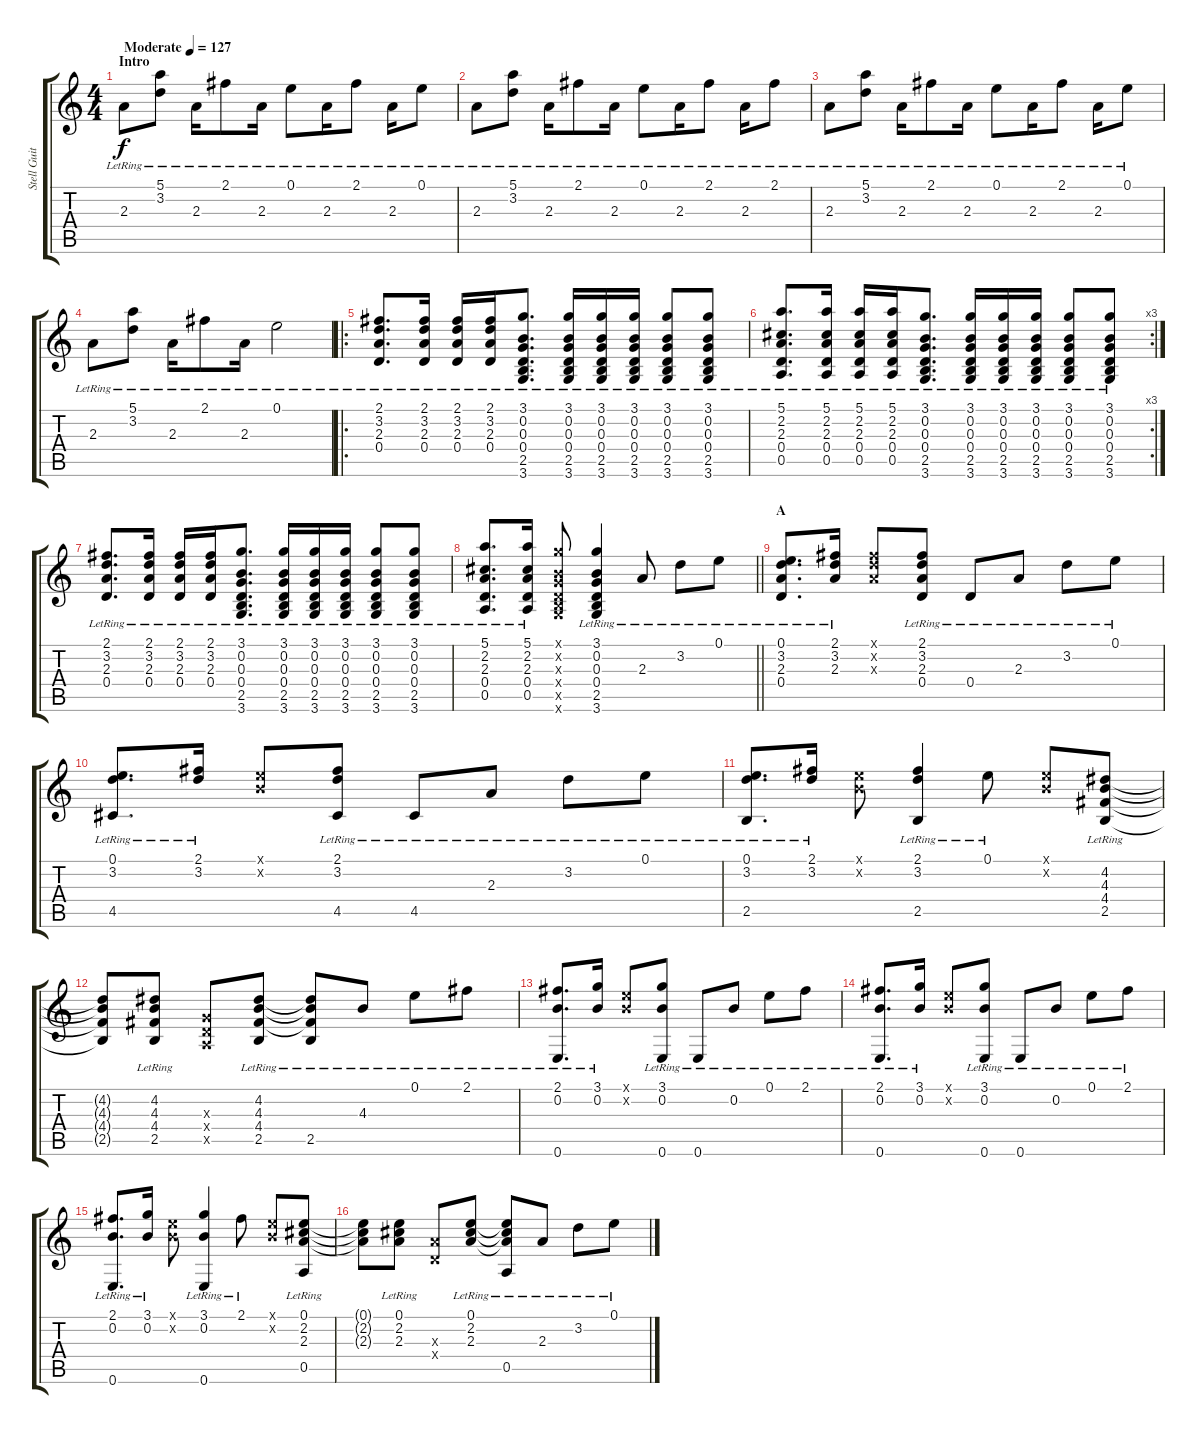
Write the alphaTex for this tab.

\track ("Stell Guitar" "Stell Guit") {instrument acousticguitarsteel}
\staff {score tabs}
\tuning (E4 B3 G3 D3 A2 E2) {hide}
\ts (4 4)
\section ("" "Intro")
\tempo (127 "Moderate")
\clef g2
\ks c
2.3{lr}.8{dy f instrument acousticguitarsteel} (5.1{lr} 3.2{lr}).8 2.3{lr}.16 2.1{lr}.8 2.3{lr}.16 0.1{lr}.8 2.3{lr}.16 2.1{lr}.8 2.3{lr}.16 0.1{lr}.8 |
2.3{lr}.8 (5.1{lr} 3.2{lr}).8 2.3{lr}.16 2.1{lr}.8 2.3{lr}.16 0.1{lr}.8 2.3{lr}.16 2.1{lr}.8 2.3{lr}.16 2.1{lr}.8 |
2.3{lr}.8 (5.1{lr} 3.2{lr}).8 2.3{lr}.16 2.1{lr}.8 2.3{lr}.16 0.1{lr}.8 2.3{lr}.16 2.1{lr}.8 2.3{lr}.16 0.1{lr}.8 |
2.3{lr}.8 (5.1{lr} 3.2{lr}).8 2.3{lr}.16 2.1{lr}.8 2.3{lr}.16 0.1{lr}.2 |
\ro
(2.1{lr} 3.2{lr} 2.3{lr} 0.4{lr}).8{d} (2.1{lr} 3.2{lr} 2.3{lr} 0.4{lr}).16 (2.1{lr} 3.2{lr} 2.3{lr} 0.4{lr}).16 (2.1{lr} 3.2{lr} 2.3{lr} 0.4{lr}).16 (3.1{lr} 0.2{lr} 0.3{lr} 0.4{lr} 2.5{lr} 3.6{lr}).8{d} (3.1{lr} 0.2{lr} 0.3{lr} 0.4{lr} 2.5{lr} 3.6{lr}).16 (3.1{lr} 0.2{lr} 0.3{lr} 0.4{lr} 2.5{lr} 3.6{lr}).16 (3.1{lr} 0.2{lr} 0.3{lr} 0.4{lr} 2.5{lr} 3.6{lr}).16 (3.1{lr} 0.2{lr} 0.3{lr} 0.4{lr} 2.5{lr} 3.6{lr}).8 (3.1{lr} 0.2{lr} 0.3{lr} 0.4{lr} 2.5{lr} 3.6{lr}).8 |
\rc 3
(5.1{lr} 2.2{lr} 2.3{lr} 0.4{lr} 0.5{lr}).8{d} (5.1{lr} 2.2{lr} 2.3{lr} 0.4{lr} 0.5{lr}).16 (5.1{lr} 2.2{lr} 2.3{lr} 0.4{lr} 0.5{lr}).16 (5.1{lr} 2.2{lr} 2.3{lr} 0.4{lr} 0.5{lr}).16 (3.1{lr} 0.2{lr} 0.3{lr} 0.4{lr} 2.5{lr} 3.6{lr}).8{d} (3.1{lr} 0.2{lr} 0.3{lr} 0.4{lr} 2.5{lr} 3.6{lr}).16 (3.1{lr} 0.2{lr} 0.3{lr} 0.4{lr} 2.5{lr} 3.6{lr}).16 (3.1{lr} 0.2{lr} 0.3{lr} 0.4{lr} 2.5{lr} 3.6{lr}).16 (3.1{lr} 0.2{lr} 0.3{lr} 0.4{lr} 2.5{lr} 3.6{lr}).8 (3.1{lr} 0.2{lr} 0.3{lr} 0.4{lr} 2.5{lr} 3.6{lr}).8 |
(2.1{lr} 3.2{lr} 2.3{lr} 0.4{lr}).8{d} (2.1{lr} 3.2{lr} 2.3{lr} 0.4{lr}).16 (2.1{lr} 3.2{lr} 2.3{lr} 0.4{lr}).16 (2.1{lr} 3.2{lr} 2.3{lr} 0.4{lr}).16 (3.1{lr} 0.2{lr} 0.3{lr} 0.4{lr} 2.5{lr} 3.6{lr}).8{d} (3.1{lr} 0.2{lr} 0.3{lr} 0.4{lr} 2.5{lr} 3.6{lr}).16 (3.1{lr} 0.2{lr} 0.3{lr} 0.4{lr} 2.5{lr} 3.6{lr}).16 (3.1{lr} 0.2{lr} 0.3{lr} 0.4{lr} 2.5{lr} 3.6{lr}).16 (3.1{lr} 0.2{lr} 0.3{lr} 0.4{lr} 2.5{lr} 3.6{lr}).8 (3.1{lr} 0.2{lr} 0.3{lr} 0.4{lr} 2.5{lr} 3.6{lr}).8 |
\barLineRight lightlight
(5.1{lr} 2.2{lr} 2.3{lr} 0.4{lr} 0.5{lr}).8{d} (5.1{lr} 2.2{lr} 2.3{lr} 0.4{lr} 0.5{lr}).16 (3.1{x} 0.2{x} 0.3{x} 0.4{x} 2.5{x} 3.6{x}).8 (3.1{lr} 0.2{lr} 0.3{lr} 0.4{lr} 2.5{lr} 3.6{lr}).4 2.3{lr}.8 3.2{lr}.8 0.1{lr}.8 |
\section ("" "A")
(0.1{lr} 3.2{lr} 2.3{lr} 0.4{lr}).8{d} (2.1{lr} 3.2{lr} 2.3{lr}).16 (2.1{x} 3.2{x} 2.3{x}).8 (2.1{lr} 3.2{lr} 2.3{lr} 0.4{lr}).8 0.4{lr}.8 2.3{lr}.8 3.2{lr}.8 0.1{lr}.8 |
(0.1{lr} 3.2{lr} 4.5{lr}).8{d} (2.1{lr} 3.2{lr}).16 (0.1{x} 0.2{x}).8 (2.1{lr} 3.2{lr} 4.5{lr}).8 4.5{lr}.8 2.3{lr}.8 3.2{lr}.8 0.1{lr}.8 |
(0.1{lr} 3.2{lr} 2.5{lr}).8{d} (2.1{lr} 3.2{lr}).16 (0.1{x} 0.2{x}).8 (2.1{lr} 3.2{lr} 2.5{lr}).4 0.1{lr}.8 (0.1{x} 0.2{x}).8 (4.2{lr} 4.3{lr} 4.4{lr} 2.5{lr}).8 |
(4.2{t} 4.3{t} 4.4{t} 2.5{t}).8 (4.2{lr} 4.3{lr} 4.4{lr} 2.5{lr}).8 (0.3{x} 0.4{x} 0.5{x}).8 (4.2{lr} 4.3{lr} 4.4{lr} 2.5{lr}).8 (4.2{t} 4.3{t} 4.4{t} 2.5{lr}).8 4.3{lr}.8 0.1{lr}.8 2.1{lr}.8 |
(2.1{lr} 0.2{lr} 0.6{lr}).8{d} (3.1{lr} 0.2{lr}).16 (0.1{x} 0.2{x}).8 (3.1{lr} 0.2{lr} 0.6{lr}).8 0.6{lr}.8 0.2{lr}.8 0.1{lr}.8 2.1{lr}.8 |
(2.1{lr} 0.2{lr} 0.6{lr}).8{d} (3.1{lr} 0.2{lr}).16 (0.1{x} 0.2{x}).8 (3.1{lr} 0.2{lr} 0.6{lr}).8 0.6{lr}.8 0.2{lr}.8 0.1{lr}.8 2.1{lr}.8 |
(2.1{lr} 0.2{lr} 0.6{lr}).8{d} (3.1{lr} 0.2{lr}).16 (0.1{x} 0.2{x}).8 (3.1{lr} 0.2{lr} 0.6{lr}).4 2.1{lr}.8 (0.1{x} 0.2{x}).8 (0.1{lr} 2.2{lr} 2.3{lr} 0.5{lr}).8 |
(0.1{t} 2.2{t} 2.3{t}).8 (0.1{lr} 2.2{lr} 2.3{lr}).8 (2.3{x} 0.4{x}).8 (0.1{lr} 2.2{lr} 2.3{lr}).8 (0.1{t} 2.2{t} 2.3{t} 0.5{lr}).8 2.3{lr}.8 3.2{lr}.8 0.1{lr}.8
